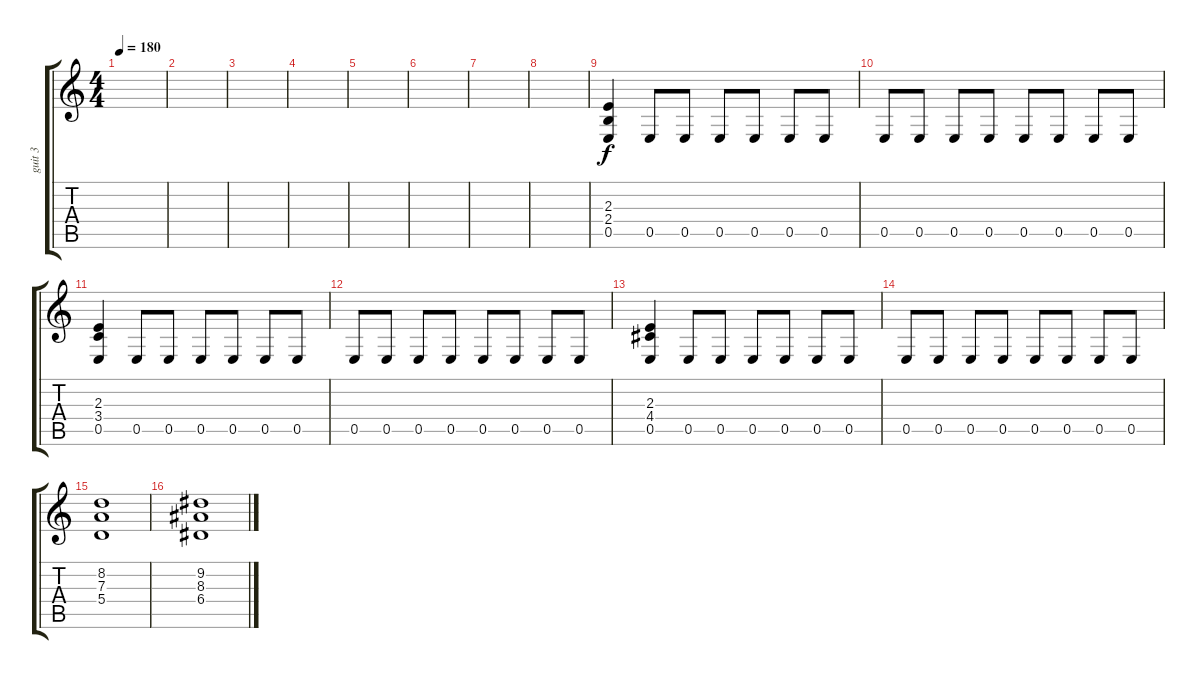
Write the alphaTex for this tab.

\track ("guit 3" "guit 3") {instrument distortionguitar}
\staff {score tabs}
\tuning (B3 Gb3 D3 A2 E2 B1) {hide}
\ts (4 4)
\tempo 180
\clef g2
\ks c
|
|
|
|
|
|
|
|
(2.3 2.4 0.5).4 0.5.8 0.5.8 0.5.8 0.5.8 0.5.8 0.5.8 |
0.5.8 0.5.8 0.5.8 0.5.8 0.5.8 0.5.8 0.5.8 0.5.8 |
(2.3 3.4 0.5).4 0.5.8 0.5.8 0.5.8 0.5.8 0.5.8 0.5.8 |
0.5.8 0.5.8 0.5.8 0.5.8 0.5.8 0.5.8 0.5.8 0.5.8 |
(2.3 4.4 0.5).4 0.5.8 0.5.8 0.5.8 0.5.8 0.5.8 0.5.8 |
0.5.8 0.5.8 0.5.8 0.5.8 0.5.8 0.5.8 0.5.8 0.5.8 |
(8.2 7.3 5.4).1 |
(9.2 8.3 6.4).1
